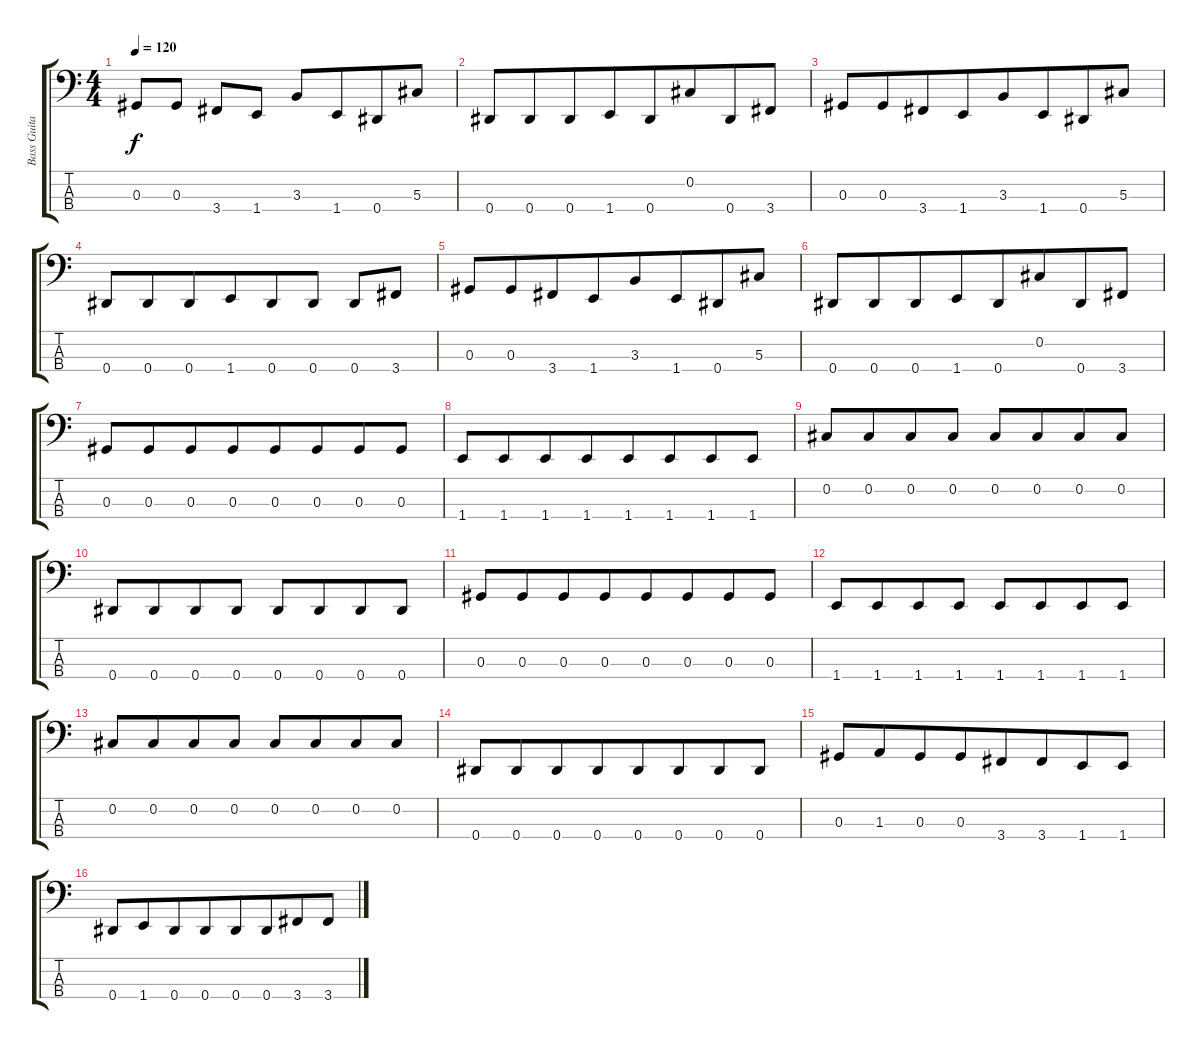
\track ("Bass Guitar 2" "Bass Guita") {instrument electricbassfinger}
\staff {score tabs}
\tuning (Gb2 Db2 Ab1 Eb1) {hide}
\ts (4 4)
\tempo 120
\clef f4
\ks c
0.3.8{dy f beam merge} 0.3.8 3.4.8{beam merge} 1.4.8 3.3.8 1.4.8{beam merge} 0.4.8{beam merge} 5.3.8 |
0.4.8{beam merge} 0.4.8{beam merge} 0.4.8{beam merge} 1.4.8{beam merge} 0.4.8{beam merge} 0.2.8{beam merge} 0.4.8{beam merge} 3.4.8 |
0.3.8{beam merge} 0.3.8{beam merge} 3.4.8{beam merge} 1.4.8{beam merge} 3.3.8{beam merge} 1.4.8{beam merge} 0.4.8 5.3.8 |
0.4.8{beam merge} 0.4.8{beam merge} 0.4.8 1.4.8{beam merge} 0.4.8{beam merge} 0.4.8 0.4.8{beam merge} 3.4.8 |
0.3.8{beam merge} 0.3.8{beam merge} 3.4.8{beam merge} 1.4.8{beam merge} 3.3.8 1.4.8{beam merge} 0.4.8{beam merge} 5.3.8 |
0.4.8{beam merge} 0.4.8{beam merge} 0.4.8{beam merge} 1.4.8{beam merge} 0.4.8{beam merge} 0.2.8{beam merge} 0.4.8{beam merge} 3.4.8 |
0.3.8{beam merge} 0.3.8{beam merge} 0.3.8{beam merge} 0.3.8{beam merge} 0.3.8{beam merge} 0.3.8{beam merge} 0.3.8 0.3.8 |
1.4.8{beam merge} 1.4.8{beam merge} 1.4.8 1.4.8{beam merge} 1.4.8{beam merge} 1.4.8{beam merge} 1.4.8{beam merge} 1.4.8 |
0.2.8{beam merge} 0.2.8{beam merge} 0.2.8{beam merge} 0.2.8 0.2.8{beam merge} 0.2.8{beam merge} 0.2.8 0.2.8 |
0.4.8{beam merge} 0.4.8{beam merge} 0.4.8{beam merge} 0.4.8 0.4.8 0.4.8{beam merge} 0.4.8{beam merge} 0.4.8 |
0.3.8 0.3.8{beam merge} 0.3.8{beam merge} 0.3.8{beam merge} 0.3.8{beam merge} 0.3.8{beam merge} 0.3.8{beam merge} 0.3.8 |
1.4.8{beam merge} 1.4.8{beam merge} 1.4.8{beam merge} 1.4.8 1.4.8{beam merge} 1.4.8{beam merge} 1.4.8{beam merge} 1.4.8 |
0.2.8{beam merge} 0.2.8{beam merge} 0.2.8{beam merge} 0.2.8 0.2.8{beam merge} 0.2.8{beam merge} 0.2.8 0.2.8 |
0.4.8{beam merge} 0.4.8{beam merge} 0.4.8 0.4.8{beam merge} 0.4.8{beam merge} 0.4.8{beam merge} 0.4.8 0.4.8 |
0.3.8{beam merge} 1.3.8{beam merge} 0.3.8{beam merge} 0.3.8{beam merge} 3.4.8{beam merge} 3.4.8{beam merge} 1.4.8{beam merge} 1.4.8 |
0.4.8{beam merge} 1.4.8{beam merge} 0.4.8{beam merge} 0.4.8{beam merge} 0.4.8{beam merge} 0.4.8{beam merge} 3.4.8{beam merge} 3.4.8
